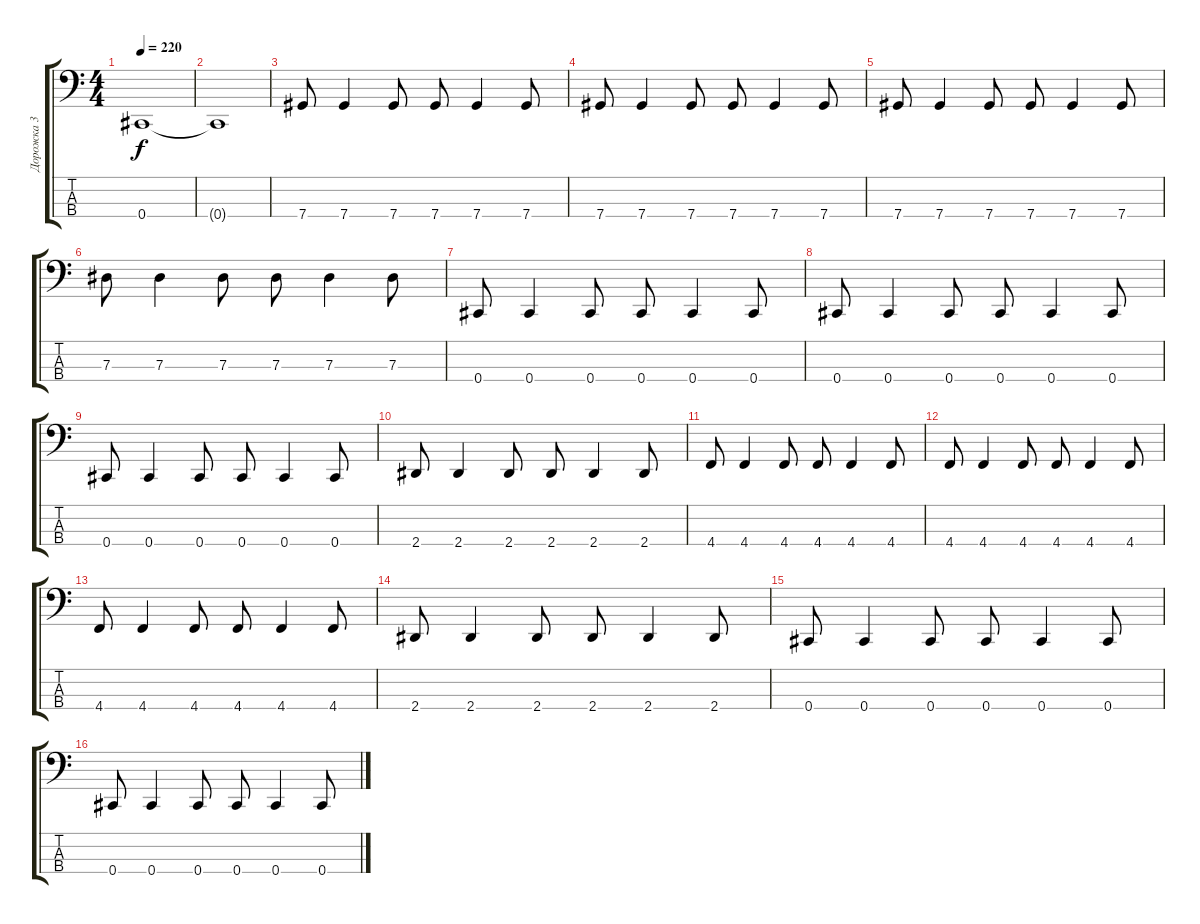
\track ("Дорожка 3" "Дорожка 3") {instrument electricbasspick}
\staff {score tabs}
\tuning (Gb2 Db2 Ab1 Db1) {hide}
\ts (4 4)
\tempo 220
\clef f4
\ks c
0.4.1{dy f} |
0.4{t}.1 |
7.4.8 7.4.4 7.4.8 7.4.8 7.4.4 7.4.8 |
7.4.8 7.4.4 7.4.8 7.4.8 7.4.4 7.4.8 |
7.4.8 7.4.4 7.4.8 7.4.8 7.4.4 7.4.8 |
7.3.8 7.3.4 7.3.8 7.3.8 7.3.4 7.3.8 |
0.4.8 0.4.4 0.4.8 0.4.8 0.4.4 0.4.8 |
0.4.8 0.4.4 0.4.8 0.4.8 0.4.4 0.4.8 |
0.4.8 0.4.4 0.4.8 0.4.8 0.4.4 0.4.8 |
2.4.8 2.4.4 2.4.8 2.4.8 2.4.4 2.4.8 |
4.4.8 4.4.4 4.4.8 4.4.8 4.4.4 4.4.8 |
4.4.8 4.4.4 4.4.8 4.4.8 4.4.4 4.4.8 |
4.4.8 4.4.4 4.4.8 4.4.8 4.4.4 4.4.8 |
2.4.8 2.4.4 2.4.8 2.4.8 2.4.4 2.4.8 |
0.4.8 0.4.4 0.4.8 0.4.8 0.4.4 0.4.8 |
0.4.8 0.4.4 0.4.8 0.4.8 0.4.4 0.4.8
